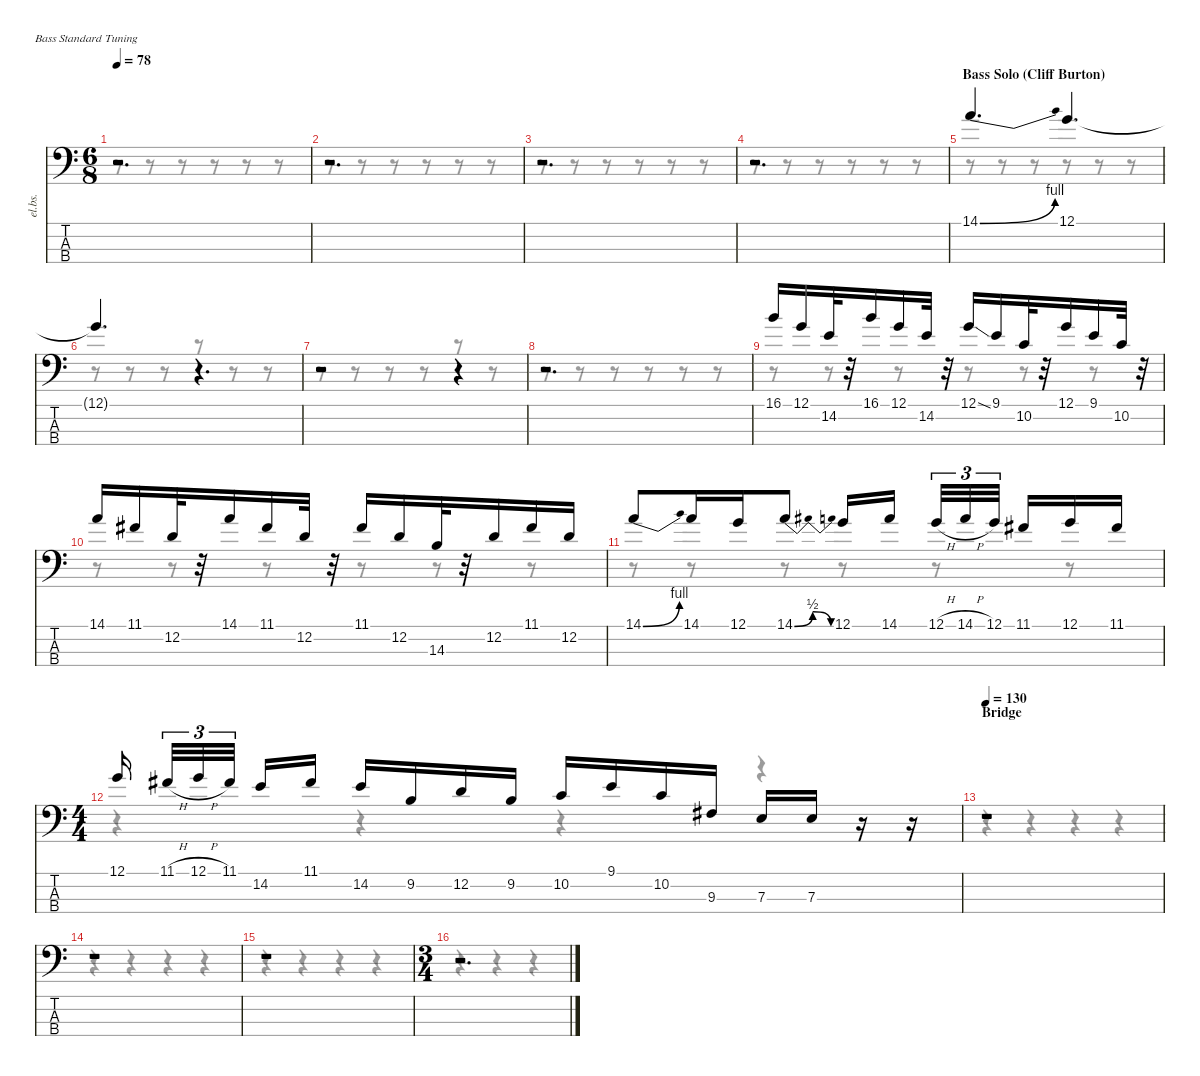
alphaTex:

\defaultSystemsLayout 4
\hideDynamics
\bracketExtendMode nobrackets
\track ("Bass Harmony" "el.bs.") {instrument electricbassfinger}
\staff {score tabs}
\tuning (G2 D2 A1 E1)
\voice
\ts (6 8)
\tempo 78
\clef f4
\ks c
r.2{d dy f} |
r.2{d} |
r.2{d} |
r.2{d} |
\section ("" "Bass Solo (Cliff Burton)")
14.1{be (bend 0 0 15 4)}.4{d} 12.1.4{d} |
12.1{t}.4{d} r.4{d} |
r.2 r.4 |
r.2{d} |
16.1.16 12.1.16 14.2.32 r.32 16.1.16 12.1.16 14.2.32 r.32 12.1{ss}.16 9.1.16 10.2.32 r.32 12.1.16 9.1.16 10.2.32 r.32 |
14.1.16 11.1{acc #}.16 12.2.32 r.32 14.1.16 11.1{acc #}.16 12.2.32 r.32 11.1{acc #}.16 12.2.16 14.3.32 r.32 12.2.16 11.1{acc #}.16 12.2.16 |
14.1{be (bend 0 0 15 4)}.8 14.1.16 12.1.16 14.1{be (bendrelease 0 0 15 2 30 2 45 0)}.8 12.1.16 14.1.16 12.1{h}.32{tu (3 2)} 14.1{h}.32{tu (3 2)} 12.1.32{tu (3 2)} 11.1{acc #}.16 12.1.16 11.1{acc #}.16 |
\ts (4 4)
\beaming (8 2 2 2 2)
12.1.16 11.1{h acc #}.32{tu (3 2)} 12.1{h}.32{tu (3 2)} 11.1{acc #}.32{tu (3 2)} 14.2.16 11.1{acc #}.16 14.2.16 9.2.16 12.2.16 9.2.16 10.2.16 9.1.16 10.2.16 9.3{acc #}.16 7.3.16 7.3.16 r.16 r.16 |
\section ("" "Bridge")
\tempo 130
r.1 |
r.1 |
r.1 |
\ts (3 4)
\beaming (8 2 2 2 2)
r.2{d}
\voice
\clef f4
\ottava regular
\simile none
\ks c
r.8{dy mf} r.8 r.8 r.8 r.8 r.8 |
r.8 r.8 r.8 r.8 r.8 r.8 |
r.8 r.8 r.8 r.8 r.8 r.8 |
r.8 r.8 r.8 r.8 r.8 r.8 |
r.8 r.8 r.8 r.8 r.8 r.8 |
r.8 r.8 r.8 r.8 r.8 r.8 |
r.8 r.8 r.8 r.8 r.8 r.8 |
r.8 r.8 r.8 r.8 r.8 r.8 |
r.8 r.8 r.8 r.8 r.8 r.8 |
r.8 r.8 r.8 r.8 r.8 r.8 |
r.8 r.8 r.8 r.8 r.8 r.8 |
r.4 r.4 r.4 r.4 |
r.4 r.4 r.4 r.4 |
r.4 r.4 r.4 r.4 |
r.4 r.4 r.4 r.4 |
r.4 r.4 r.4
